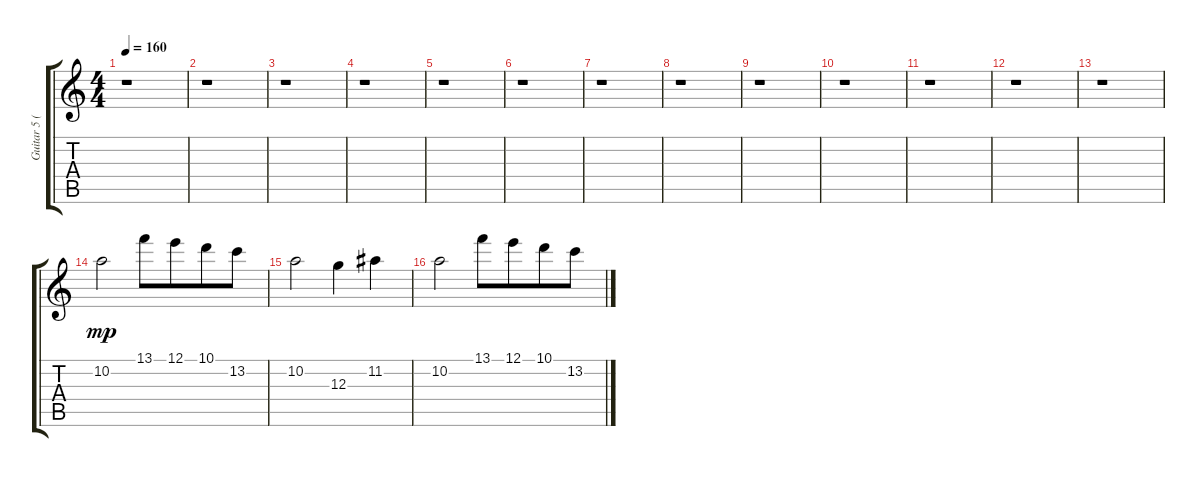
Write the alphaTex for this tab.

\track ("Guitar 5 (Electric)" "Guitar 5 (") {instrument overdrivenguitar}
\staff {score tabs}
\tuning (E4 B3 G3 D3 A2 E2) {hide}
\ts (4 4)
\tempo 160
\clef g2
\ks c
r.1{dy mp} |
r.1 |
r.1 |
r.1 |
r.1 |
r.1 |
r.1 |
r.1 |
r.1 |
r.1 |
r.1 |
r.1 |
r.1 |
10.2.2 13.1.8 12.1.8{beam merge} 10.1.8 13.2.8 |
10.2.2 12.3.4 11.2.4 |
10.2.2 13.1.8 12.1.8{beam merge} 10.1.8 13.2.8
